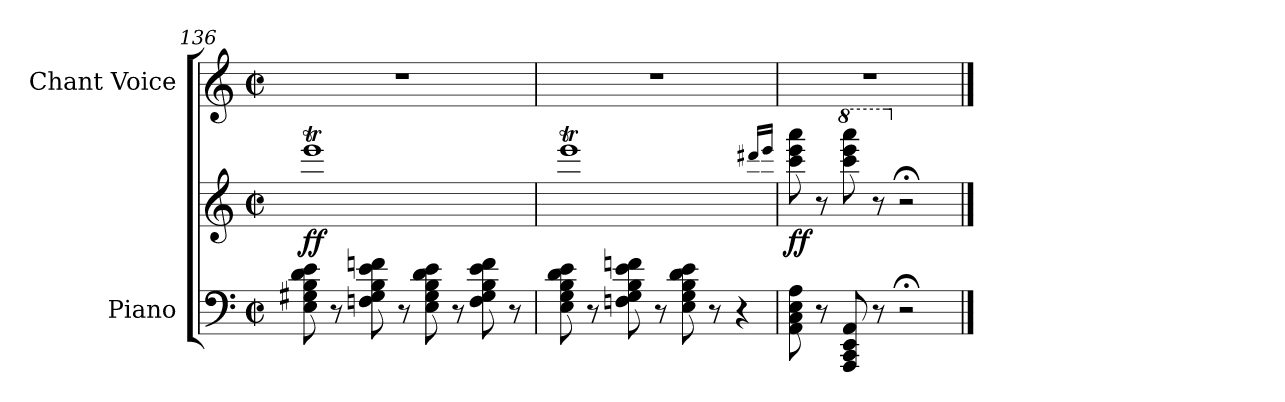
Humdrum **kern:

**kern	**kern	**dynam	**kern
*part2	*part2	*part2	*part1
*staff3	*staff2	*staff2/3	*staff1
*I"Piano	*	*	*I"Chant Voice
*I'Pno	*	*	*
*clefF4	*clefG2	*	*clefG2
*k[]	*k[]	*	*k[]
*M2/2	*M2/2	*	*M2/2
*met(c|)	*met(c|)	*	*met(c|)
=136	=136	=136	=136
!	!	!LO:DY:b	!
8E\ 8G#X\ 8B\ 8d\ 8e\	1eeet	ff	1r
8r	.	.	.
8Fn\ 8G#\ 8B\ 8e\ 8fn\	.	.	.
8r	.	.	.
8E\ 8G#\ 8B\ 8d\ 8e\	.	.	.
8r	.	.	.
8F\ 8G#\ 8B\ 8e\ 8f\	.	.	.
8r	.	.	.
=137	=137	=137	=137
8E\ 8G\ 8B\ 8d\ 8e\	1eeet	.	1r
8r	.	.	.
8Fn\ 8G\ 8B\ 8e\ 8fn\	.	.	.
8r	.	.	.
8E\ 8G\ 8B\ 8d\ 8e\	.	.	.
8r	.	.	.
4r	.	.	.
.	16qddd#X/LL	.	.
.	16qeee/JJ	.	.
=138	=138	=138	=138
!	!	!LO:DY:b	!
8AA\ 8C\ 8E\ 8A\	8ccc\ 8eee\ 8aaa\	ff	1r
8r	8r	.	.
*	*8va	*	*
8AAA/ 8CC/ 8EE/ 8AA/	8cccc\ 8eeee\ 8aaaa\	.	.
8r	8r	.	.
*	*X8va	*	*
2r;<	2r;<	.	.
==	==	==	==
*-	*-	*-	*-
